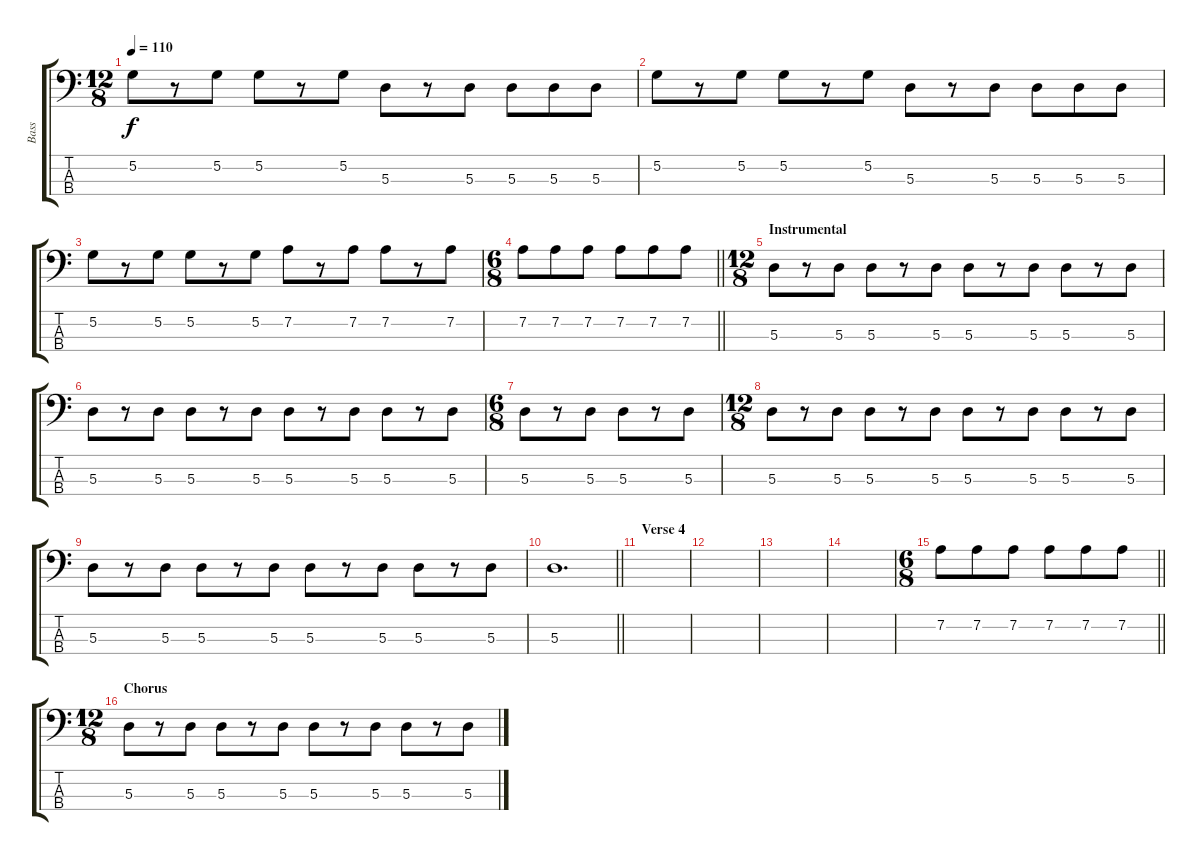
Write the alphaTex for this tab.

\track ("Bass" "Bass") {instrument electricbassfinger}
\staff {score tabs}
\tuning (G2 D2 A1 E1) {hide}
\ts (12 8)
\tempo 110
\clef f4
\ks c
5.2.8{dy f} r.8 5.2.8 5.2.8 r.8 5.2.8 5.3.8 r.8 5.3.8 5.3.8 5.3.8 5.3.8 |
5.2.8 r.8 5.2.8 5.2.8 r.8 5.2.8 5.3.8 r.8 5.3.8 5.3.8 5.3.8 5.3.8 |
5.2.8 r.8 5.2.8 5.2.8 r.8 5.2.8 7.2.8 r.8 7.2.8 7.2.8 r.8 7.2.8 |
\ts (6 8)
\barLineRight lightlight
7.2.8 7.2.8 7.2.8 7.2.8 7.2.8 7.2.8 |
\ts (12 8)
\section ("" "Instrumental")
5.3.8 r.8 5.3.8 5.3.8 r.8 5.3.8 5.3.8 r.8 5.3.8 5.3.8 r.8 5.3.8 |
5.3.8 r.8 5.3.8 5.3.8 r.8 5.3.8 5.3.8 r.8 5.3.8 5.3.8 r.8 5.3.8 |
\ts (6 8)
5.3.8 r.8 5.3.8 5.3.8 r.8 5.3.8 |
\ts (12 8)
5.3.8 r.8 5.3.8 5.3.8 r.8 5.3.8 5.3.8 r.8 5.3.8 5.3.8 r.8 5.3.8 |
5.3.8 r.8 5.3.8 5.3.8 r.8 5.3.8 5.3.8 r.8 5.3.8 5.3.8 r.8 5.3.8 |
\barLineRight lightlight
5.3.1{d} |
\section ("" "Verse 4")
|
|
|
|
\ts (6 8)
\barLineRight lightlight
7.2.8 7.2.8 7.2.8 7.2.8 7.2.8 7.2.8 |
\ts (12 8)
\section ("" "Chorus")
5.3.8 r.8 5.3.8 5.3.8 r.8 5.3.8 5.3.8 r.8 5.3.8 5.3.8 r.8 5.3.8
